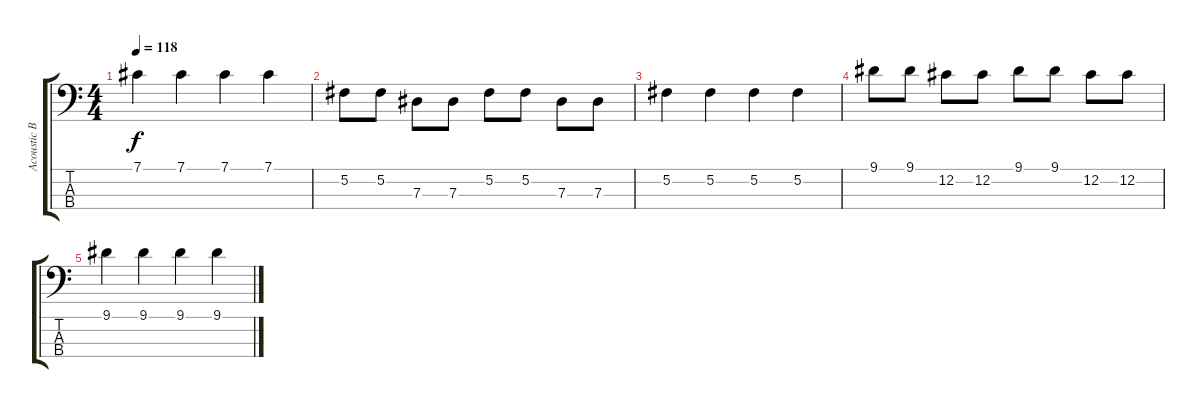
\track ("Acoustic Bass" "Acoustic B") {instrument electricguitarjazz}
\staff {score tabs}
\tuning (Gb2 Db2 Ab1 Eb1) {hide}
\ts (4 4)
\tempo 118
\clef f4
\ks c
7.1.4{dy f} 7.1.4 7.1.4 7.1.4 |
5.2.8 5.2.8 7.3.8 7.3.8 5.2.8 5.2.8 7.3.8 7.3.8 |
5.2.4 5.2.4 5.2.4 5.2.4 |
9.1.8 9.1.8 12.2.8 12.2.8 9.1.8 9.1.8 12.2.8 12.2.8 |
9.1.4 9.1.4 9.1.4 9.1.4
